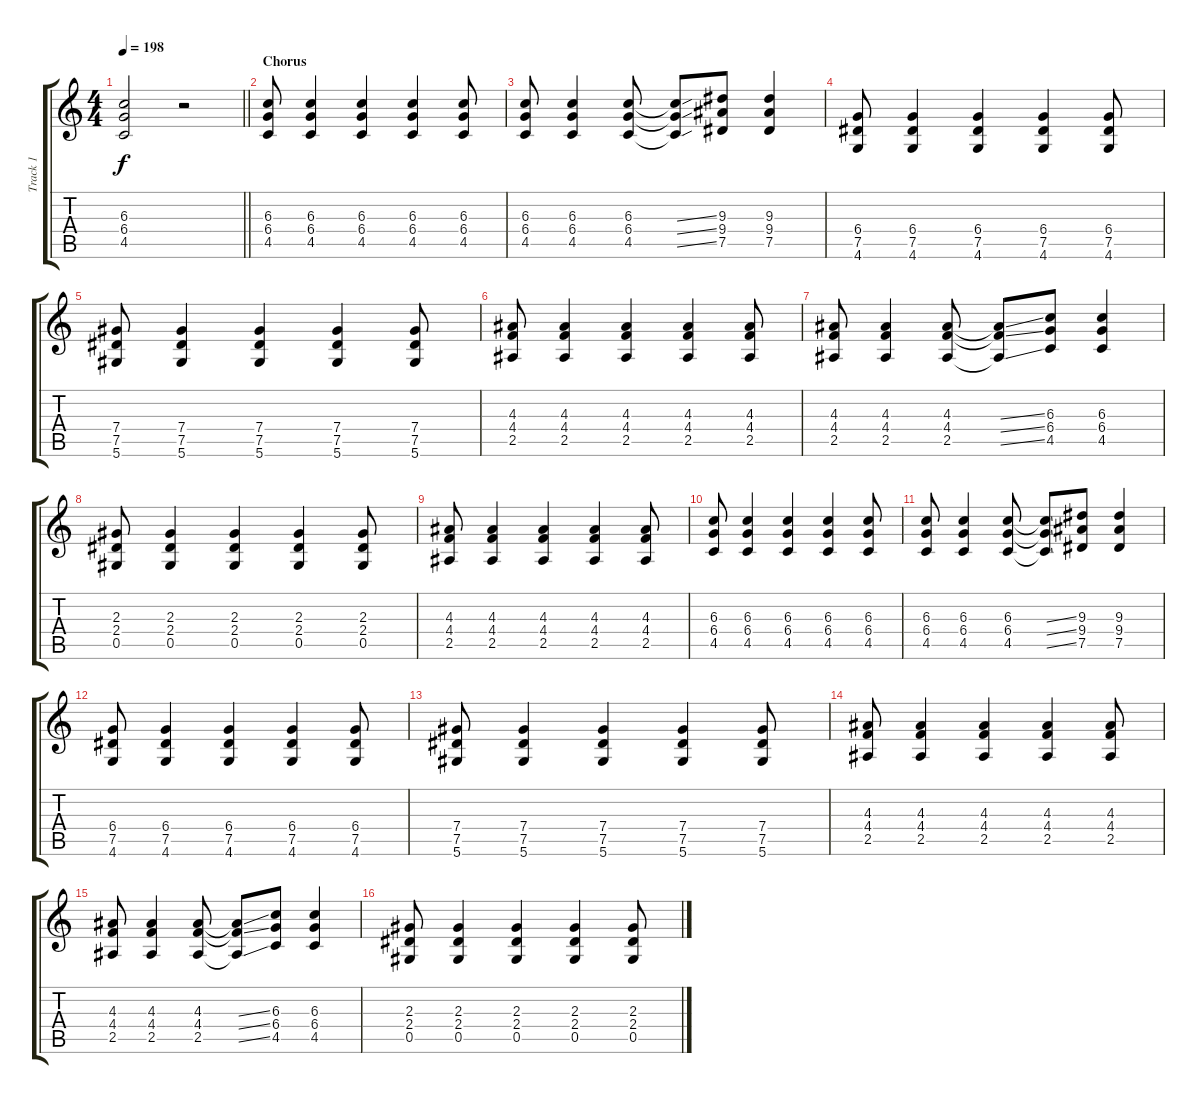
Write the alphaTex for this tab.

\track ("Track 1" "Track 1") {instrument overdrivenguitar}
\staff {score tabs}
\tuning (Eb4 Bb3 Gb3 Db3 Ab2 Eb2) {hide}
\ts (4 4)
\tempo 198
\clef g2
\barLineRight lightlight
\ks c
(6.3{t} 6.4{t} 4.5{t}).2{dy f} r.2 |
\section ("" "Chorus")
(6.3 6.4 4.5).8 (6.3 6.4 4.5).4 (6.3 6.4 4.5).4 (6.3 6.4 4.5).4 (6.3 6.4 4.5).8 |
(6.3 6.4 4.5).8 (6.3 6.4 4.5).4 (6.3 6.4 4.5).8 (6.3{ss t} 6.4{ss t} 4.5{ss t}).8 (9.3 9.4 7.5).8 (9.3 9.4 7.5).4 |
(6.4 7.5 4.6).8 (6.4 7.5 4.6).4 (6.4 7.5 4.6).4 (6.4 7.5 4.6).4 (6.4 7.5 4.6).8 |
(7.4 7.5 5.6).8 (7.4 7.5 5.6).4 (7.4 7.5 5.6).4 (7.4 7.5 5.6).4 (7.4 7.5 5.6).8 |
(4.3 4.4 2.5).8 (4.3 4.4 2.5).4 (4.3 4.4 2.5).4 (4.3 4.4 2.5).4 (4.3 4.4 2.5).8 |
(4.3 4.4 2.5).8 (4.3 4.4 2.5).4 (4.3 4.4 2.5).8 (4.3{ss t} 4.4{ss t} 2.5{ss t}).8 (6.3 6.4 4.5).8 (6.3 6.4 4.5).4 |
(2.3 2.4 0.5).8 (2.3 2.4 0.5).4 (2.3 2.4 0.5).4 (2.3 2.4 0.5).4 (2.3 2.4 0.5).8 |
(4.3 4.4 2.5).8 (4.3 4.4 2.5).4 (4.3 4.4 2.5).4 (4.3 4.4 2.5).4 (4.3 4.4 2.5).8 |
(6.3 6.4 4.5).8 (6.3 6.4 4.5).4 (6.3 6.4 4.5).4 (6.3 6.4 4.5).4 (6.3 6.4 4.5).8 |
(6.3 6.4 4.5).8 (6.3 6.4 4.5).4 (6.3 6.4 4.5).8 (6.3{ss t} 6.4{ss t} 4.5{ss t}).8 (9.3 9.4 7.5).8 (9.3 9.4 7.5).4 |
(6.4 7.5 4.6).8 (6.4 7.5 4.6).4 (6.4 7.5 4.6).4 (6.4 7.5 4.6).4 (6.4 7.5 4.6).8 |
(7.4 7.5 5.6).8 (7.4 7.5 5.6).4 (7.4 7.5 5.6).4 (7.4 7.5 5.6).4 (7.4 7.5 5.6).8 |
(4.3 4.4 2.5).8 (4.3 4.4 2.5).4 (4.3 4.4 2.5).4 (4.3 4.4 2.5).4 (4.3 4.4 2.5).8 |
(4.3 4.4 2.5).8 (4.3 4.4 2.5).4 (4.3 4.4 2.5).8 (4.3{ss t} 4.4{ss t} 2.5{ss t}).8 (6.3 6.4 4.5).8 (6.3 6.4 4.5).4 |
(2.3 2.4 0.5).8 (2.3 2.4 0.5).4 (2.3 2.4 0.5).4 (2.3 2.4 0.5).4 (2.3 2.4 0.5).8
